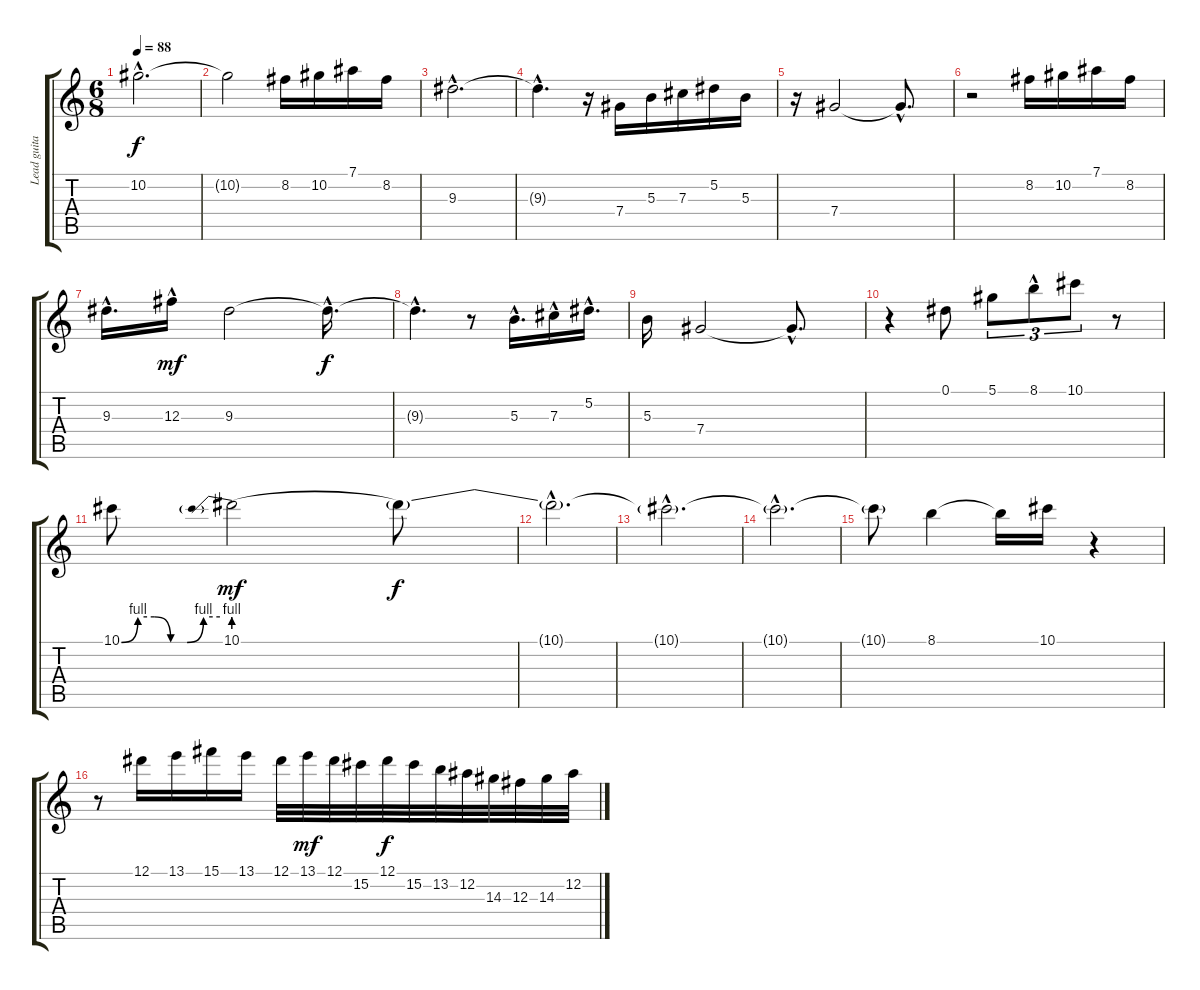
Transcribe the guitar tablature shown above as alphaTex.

\track ("Lead guitar" "Lead guita") {instrument distortionguitar}
\staff {score tabs}
\tuning (Eb4 Bb3 Gb3 Db3 Ab2 Eb2) {hide}
\ts (6 8)
\tempo 88
\clef g2
\ks c
10.2{hac t}.2{d dy f} |
10.2{t}.2 8.2.16 10.2.16 7.1.16 8.2.16 |
9.3{hac}.2{d} |
9.3{hac t}.4{d} r.16 7.4.16 5.3.16 7.3.16 5.2.16 5.3.16 |
r.16 7.4.2 7.4{hac t}.8{d} |
r.2 8.2.16 10.2.16 7.1.16 8.2.16 |
9.3{hac}.16{d} 12.3{hac}.16{dy mf} 9.3.2 9.3{hac t}.16{d dy f} |
9.3{hac t}.4{d} r.8 5.3{hac}.16{d} 7.3{hac}.16 5.2{hac}.16{d} |
5.3.16 7.4.2 7.4{hac t}.8{d} |
r.4 0.1.8 5.1.8{tu (3 2)} 8.1{hac}.8{tu (3 2)} 10.1.8{tu (3 2)} r.8 |
10.1{be (custom 0 0 10 4 20 4 30 0 40 0 50 4 60 4)}.8 10.1{be (prebend 0 4 60 4)}.2{dy mf} 10.1{t}.8{dy f} |
10.1{hac t}.2{d} |
10.1{hac t}.2{d} |
10.1{hac t}.2{d} |
10.1{t}.8 8.1.4 8.1{t}.16 10.1.16 r.4 |
r.8 12.1.16 13.1.16 15.1.16 13.1.16 12.1.32 13.1.32{dy mf} 12.1.32 15.2.32 12.1.32{dy f} 15.2.32 13.2.32 12.2.32 14.3.32 12.3.32 14.3.32 12.2.32
